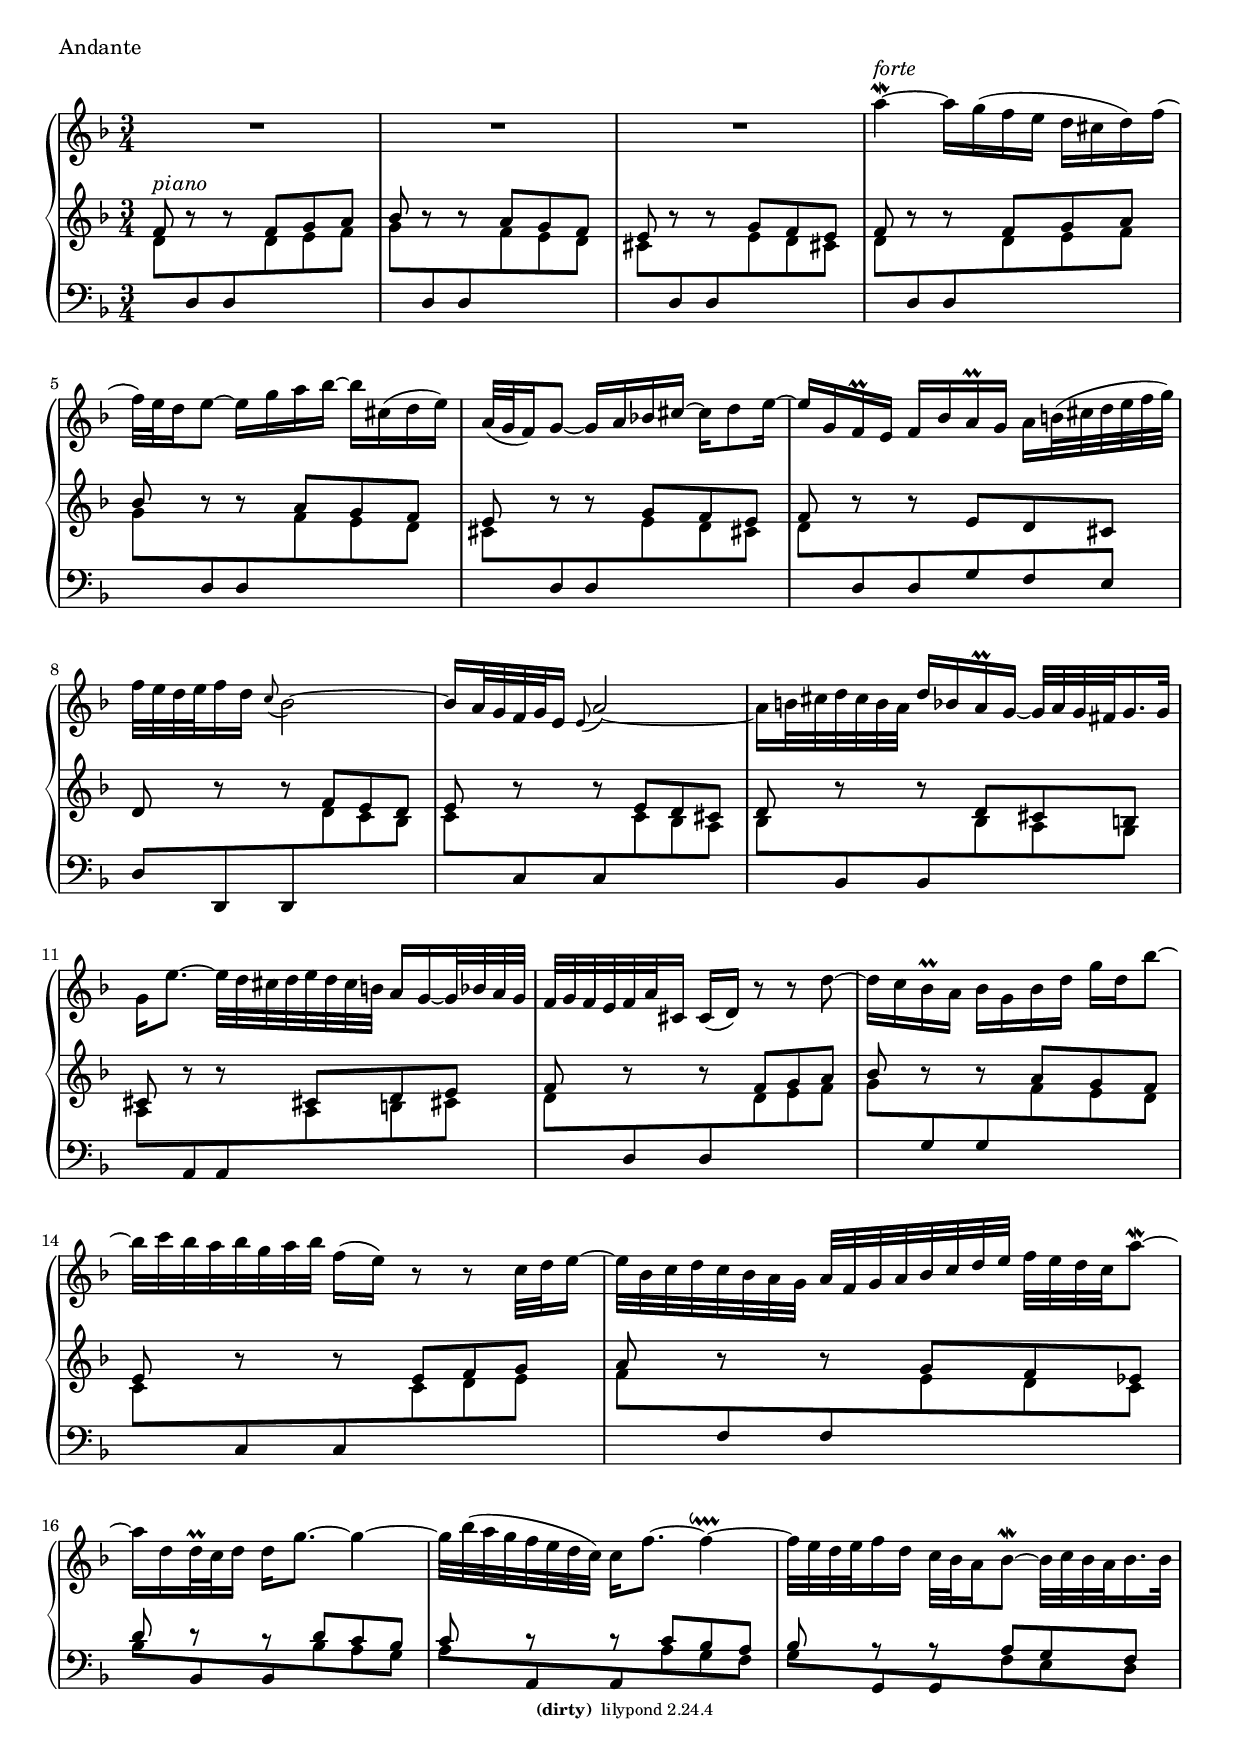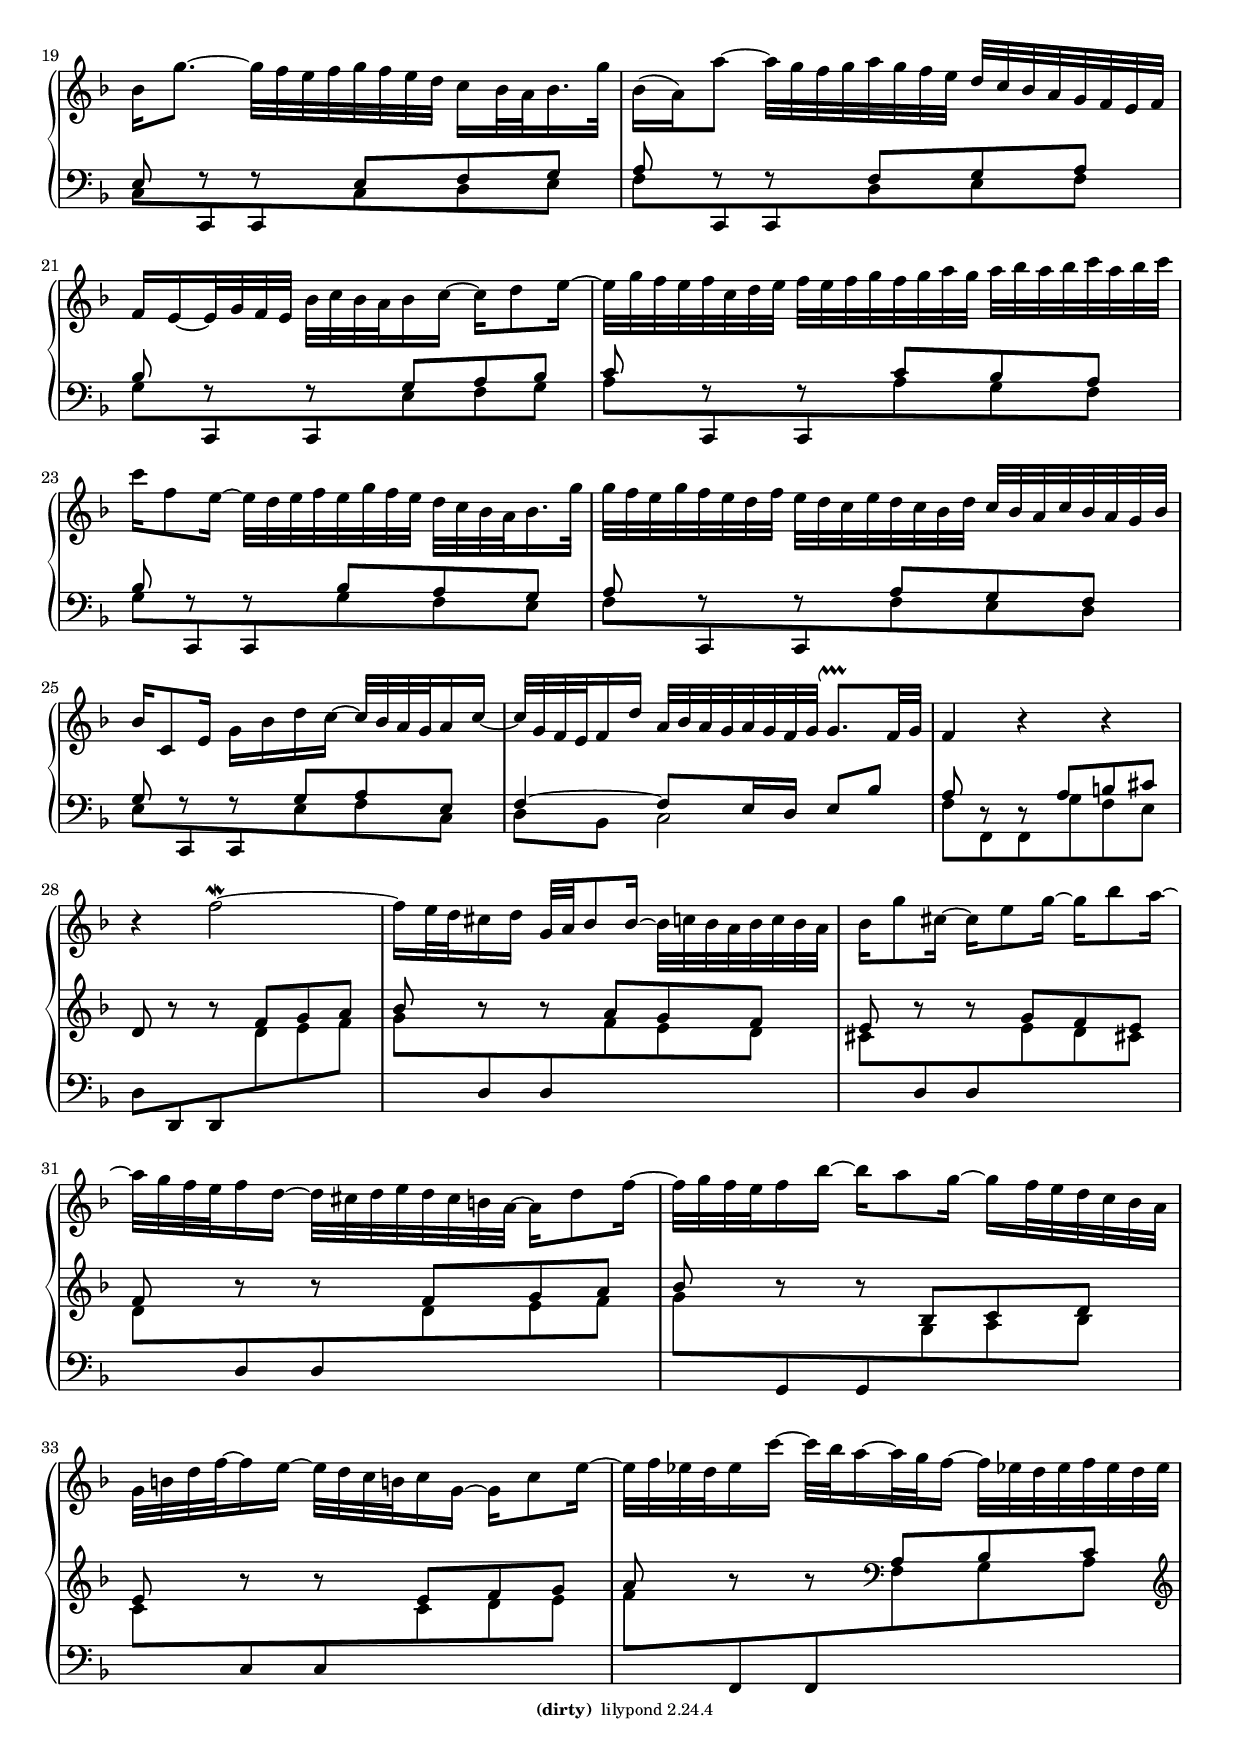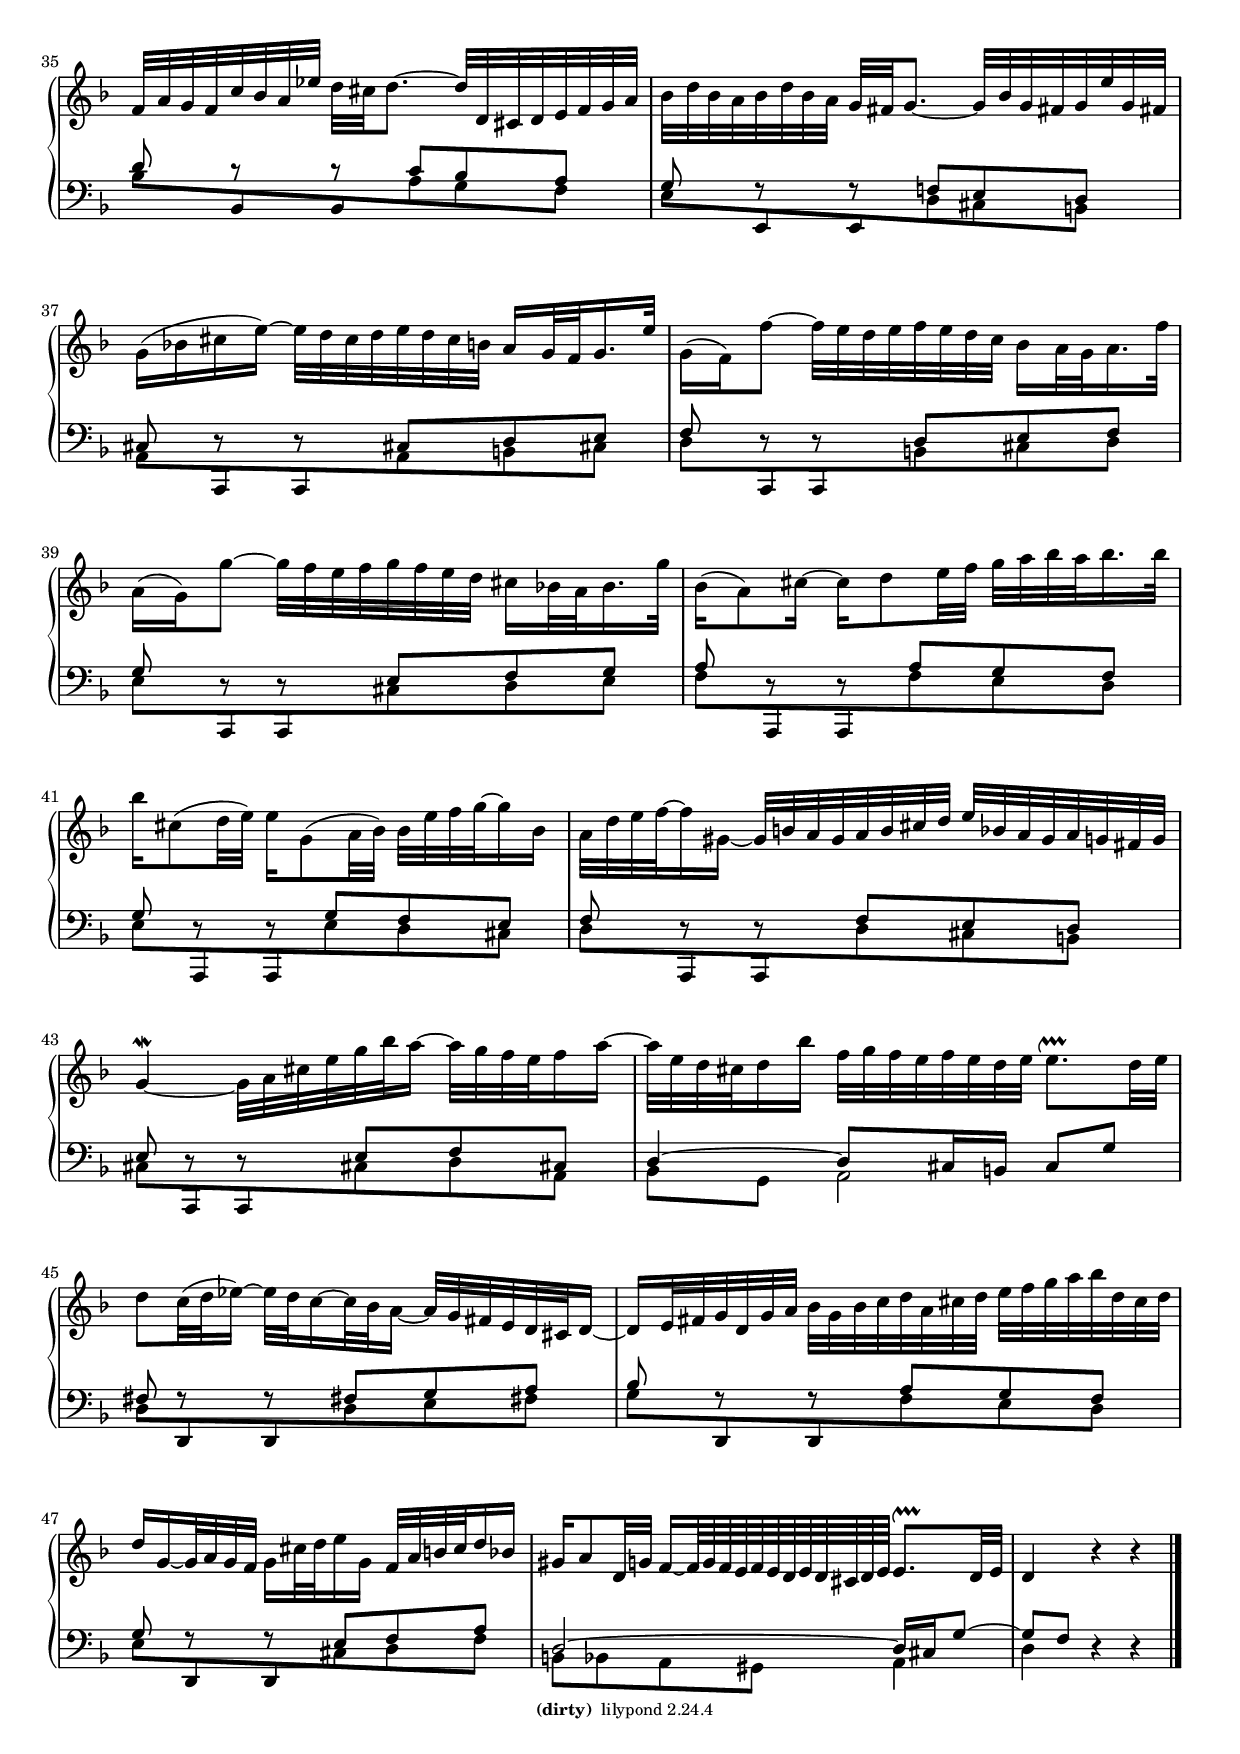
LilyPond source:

\version "2.18.2"

\include "../../tagline.ily"

breaks = {
}

#(set-global-staff-size 18.2)

\paper {
  #(set-paper-size "a4")
  print-page-number = ##f
  between-system-padding = #0.1
  between-system-space = #0.1
  ragged-last-bottom = ##f
  ragged-bottom = ##f
  oddFooterMarkup = \gitTagline
  evenFooterMarkup = \gitTagline
}

csm = \change Staff = "middle"
csl = \change Staff = "left"
su = \stemUp
sd = \stemDown
sn = \stemNeutral
forte = \markup { \italic "forte" }
piano = \markup { \italic "piano" }

\header {
  %title = "Concerto Italien"
  piece = "Andante"
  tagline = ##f
}

global = {
  \key f \major
  \time 3/4
  \override Staff.NoteCollision #'merge-differently-dotted = ##t
}

right = \relative c''' {
  \global
  \override Stem.details.beamed-lengths = #'(4.5 4.5 5 6)
  
  R2.*3
  a4-\mordent^\forte ~ a16 g( f e d cis d) f(
  f32) e d16 e8 ~ e16 g a bes ~ bes cis,( d e)
  a,32( g f16) g8 ~ g16 a bes! cis ~ cis d8 e16 ~ 
  e g, f-\prall e f bes a-\prall g a b32( cis d e f g)
  
  f e d e f16 d \appoggiatura c8 bes2 ~
  bes16 a32 g f g e16 \appoggiatura e8 a2 ~
  a16 b32 cis d cis b a d16 bes a-\prall g ~ g32 a g fis g16. g32
  g16 e'8. ~ e32 d cis d e d cis b a16 g ~ g32 bes a g
  
  f g f e f a cis,16 cis( d) r8 r d' ~
  d16 c bes-\prall a bes g bes d g d bes'8 ~
  bes32 c bes a bes g a bes f16( e) r8 r c32 d e16 ~
  e32 bes c d c bes a g a f g a bes c d e f e d c a'8-\mordent ~
  
  a16 d, d32-\prall c d16 d g8. ~ g4 ~
  g32 bes( a g f e d c) c16 f8. ~ f4-\downprall ~
  f32 e d e f16 d c32 bes a16 bes8-\mordent ~ bes32 c bes a bes16. bes32
  bes16 g'8. ~ g32 f e f g f e d c16 bes32 a bes16. g'32
  
  bes,16( a) a'8 ~ a32 g f g a g f e d c bes a g f e f
  f16 e ~ e32 g f e bes' c bes a bes16 c ~ c d8 e16 ~
  e32 g f e f c d e f e f g f g a g a bes a bes c a bes c
  c16 f,8 e16 ~ e32 d e f e g f e d c bes a bes16. g'32
  
  g f e g f e d f e d c e d c bes d c bes a c bes a g bes
  bes16 c,8 e16 g bes d c ~ c32 bes a g a16 c ~
  c32 g f e f16 d' a32 bes a g a g f g g8.-\upprall f32 g
  f4 r r
  
  r f'2-\mordent ~
  f16 e32 d cis16 d g,32 a bes8 bes16 ~ bes32 c bes a bes c bes a
  bes16 g'8 cis,16 ~ cis e8 g16 ~ g bes8 a16 ~
  a32 g f e f16 d ~ d32 cis d e d cis b a ~ a16 d8 f16 ~
  
  f32 g f e f16 bes ~ bes a8 g16 ~ g f32 e d c bes a
  g b d f ~ f16 e ~ e32 d c b! c16 g ~ g c8 e16 ~
  e32 f ees d ees16 c' ~ c32 bes a16 ~ a32 g f16 ~ f32 ees! d ees f ees d ees
  f, a g f c' bes a ees' d32 cis d8. ~ d32 d, cis d e f g a
  
  bes d bes a bes d bes a g fis g8. ~ g32 bes g fis! g e' g, fis!
  g16( bes! cis e) ~ e32 d cis d e d cis b a16 g32 f g16. e'32
  g,16( f) f'8 ~ f32 e d e f e d c bes16 a32 g a16. f'32
  a,16( g) g'8 ~ g32 f e f g f e d cis16 bes!32 a bes16. g'32
  
  bes,16( a8) cis16 ~ cis d8 e32 f g a bes a bes16. bes32
  bes16 cis,8( d32 e) e16 g,8( a32 bes) bes e f g ~ g16 bes,
  a32 d e f ~ f16 gis, ~ gis32 b a gis a b cis d e bes a gis a g fis g
  g4-\mordent ~ g32 a cis e g bes a16 ~ a32 g f e f16 a ~ 
  
  a32 e d cis d16 bes' f32 g f e f e d e e8.-\upprall d32 e
  d8 c32( d ees16) ~ ees32 d c16 ~ c32 bes a16 ~ a32 g fis e d cis d16 ~
  d e32 fis g d g a bes g bes c d a cis d e f g a bes d, cis d
  d16 g, ~ g32 a g f g16 cis32 d e16 g, f32 a b cis d16 bes
  gis16 a8 d,32 g f16 ~ f64 g f e f e d e d cis d e 
  \once \override Script.X-offset = #1.5 e8.-\upprall d32 e
  d4 r r \bar "|."
}

middle = \relative c' {
  \global 
  %\voiceOne
  \stemUp \tieUp
  
  \csm f8^\piano r r f g a
  bes r r a g f
  e r r g f e
  f r r f g a
  
  bes r r a g f
  e r r g f e
  f r r e d cis
  d r r f e d
  
  e r r e d cis
  d r r d cis b
  cis r r cis! d e
  f r r f g a
  
  bes r r a g f
  e r r e f g
  a r r g f ees
  \csl d r r d c bes
  
  c r r c bes a
  bes r r a g f
  e r r e f g
  a r r f g a
  
  bes r r g a bes
  c r r c bes a
  bes r r bes a g
  a r r a g f
  
  g r r g a e
  f4 ~ f8 e16 d e8 bes'
  a8 r r a b cis
  \csm d r r f g a
  
  bes r r a g f
  e r r g f e
  f r r f g a
  bes r r bes, c d
  
  e r r e f g
  a r r  \clef bass a, bes c \clef treble \csl 
  d r r c bes a
  g r r f! e d
  
  cis r r cis! d e 
  f r r d e f
  g r r e f g
  a r r a g f
  
  g r r g f e 
  f r r f e d
  e r r e f cis!
  d4 ~ d8 cis16 b cis8 g'
  
  fis r r fis! g a
  bes r r a g f
  g r r e f a
  d,2 ~ d16 cis g'8 ~
  g f r4 r \bar "|."
}

left = \relative c' {
  \global \voiceTwo
  
  \csm \sd d8 \csl \su d, d \csm \sd d' e f
  g \csl \su d, d \csm \sd f' e d
  cis \csl \su d, d \csm \sd e' d cis!
  d \csl \su d, d \csm \sd d' e f
  
  g \csl \su d, d \csm \sd f' e d 
  cis \csl \su d, d \csm \sd e' d cis!
  d \csl \su d, d g f e
  d \su d, d \csm \sd d'' c bes
  
  c \csl \su c, c \csm \sd c' bes a
  bes \csl \su bes, bes \csm \sd bes' a g
  a \csl \su a, a \csm \sd a' b cis!
  \csm d \csl \su d, d \csm \sd d' e f
  
  g \csl \su g, g \csm \sd f' e d
  c \csl \su c, c \csm \sd c' d e
  f \csl \su f, f \csm \sd e' d c
  \csl \sd bes \su bes, bes \sd bes' a g
  
  a \su a, a \sd a' g f
  g \su g, g \sd f' e d
  c \su c, c \sd c' d e
  f \su c, c \sd d' e f
  
  g \su c,, c \sd e' f g
  a \su c,, c \sd a'' g f
  g \su c,, c \sd g'' f e
  f \su c, c \sd f' e d
  
  e \su c, c \sd e' f c
  d bes c2
  f8 f, f g' f e
  d \su d, d \csm \sd d'' e f
  
  g \csl \su d, d \csm \sd f' e d
  cis \csl \su d, d \csm \sd e' d cis!
  d \csl \su d, d \csm \sd d' e f
  g \csl \su g,, g \csm  \sd g' a bes
  
  \csm c \csl \su c, c \csm \sd c' d e
  f \csl \su f,, f \csm \sd f' g a \csl
  bes \su bes, bes \sd a' g f
  e \su e, e \sd d' cis b
  
  a \su a, a \sd a' b cis!
  d \su a, a \sd b' cis d 
  e \su a,, a \sd cis' d e
  f \su a,, a \sd f'' e d
  
  e \su a,, a \sd e'' d cis
  d \su a, a \sd d' cis b
  cis \su a, a \sd cis'! d a
  bes g a2
  
  d8 \su d, d \sd d' e fis!
  g \su d, d \sd f' e d
  e \su d, d \sd cis' d f
  b, bes a gis a4
  d s s \bar "|."
}

\score {
  \new GrandStaff <<
    \new Staff = "right" {
      << 
        \breaks
        \new Voice = "right" { \right }
      >>
    }
    \new Staff = "middle" {
      \new Voice { \global s2.*49 }
    }
    \new Staff = "left" { 
      <<
        \breaks 
        \new Voice { \clef bass \middle }
        \new Voice { \clef bass \left }
      >>
    }
  >>
  \layout {
    indent = 0 
    \context {
      \Staff \RemoveEmptyStaves
    }
  }
}
